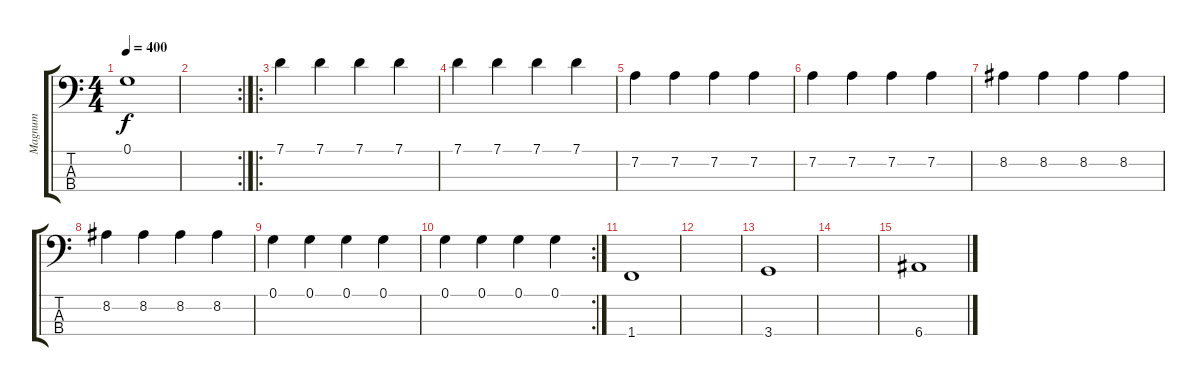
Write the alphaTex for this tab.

\track ("Magnum" "Magnum") {instrument electricbassfinger}
\staff {score tabs}
\tuning (G2 D2 A1 E1) {hide}
\ts (4 4)
\tempo 400
\clef f4
\ks c
0.1.1{dy f} |
\rc 2
|
\ro
7.1.4 7.1.4 7.1.4 7.1.4 |
7.1.4 7.1.4 7.1.4 7.1.4 |
7.2.4 7.2.4 7.2.4 7.2.4 |
7.2.4 7.2.4 7.2.4 7.2.4 |
8.2.4 8.2.4 8.2.4 8.2.4 |
8.2.4 8.2.4 8.2.4 8.2.4 |
0.1.4 0.1.4 0.1.4 0.1.4 |
\rc 2
0.1.4 0.1.4 0.1.4 0.1.4 |
1.4.1 |
|
3.4.1 |
|
6.4.1
